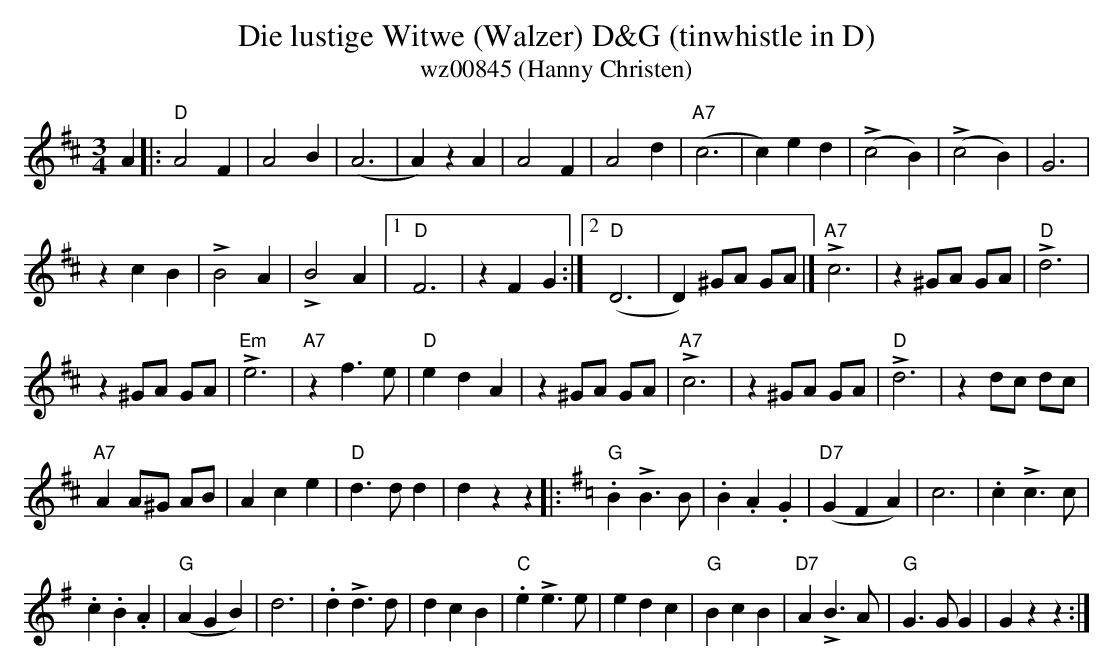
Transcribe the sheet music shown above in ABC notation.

X:1
T:Die lustige Witwe (Walzer) D&G (tinwhistle in D)
T:wz00845 (Hanny Christen)
M:3/4
L:1/4
K:D %%MIDI gchordon
A |: "D"A2F | A2B | (A3 | A)zA | A2F | A2d | "A7"(c3 | c)ed | (!>!c2B) | \
(!>!c2B) | G3 |
zcB | !>!B2A | !>!B2A |1 "D"F3 | zFG :|2 ("D"D3 | D)^G/2A/2 G/2A/2 |] \
!>!"A7"c3 | z^G/2A/2 G/2A/2 | !>!"D"d3 |
z^G/2A/2 G/2A/2 | !>!"Em"e3 | "A7"zf>e | "D"edA | z^G/2A/2 G/2A/2 | \
!>!"A7"c3 | z^G/2A/2 G/2A/2 | !>!"D"d3 | zd/2c/2 d/2c/2 |
"A7"AA/2^G/2 A/2B/2 | Ace | "D"d>dd | dzz \
|: [K:G]"G".B!>!B>B | .B.A.G | "D7"(GFA) | c3 | .c!>!c>c |
.c.B.A | "G"(AGB) | d3 | .d!>!d>d | \
dcB | "C".e!>!e>e | edc | "G"BcB | "D7"A!>!B>A | "G"G>GG | Gzz :|
